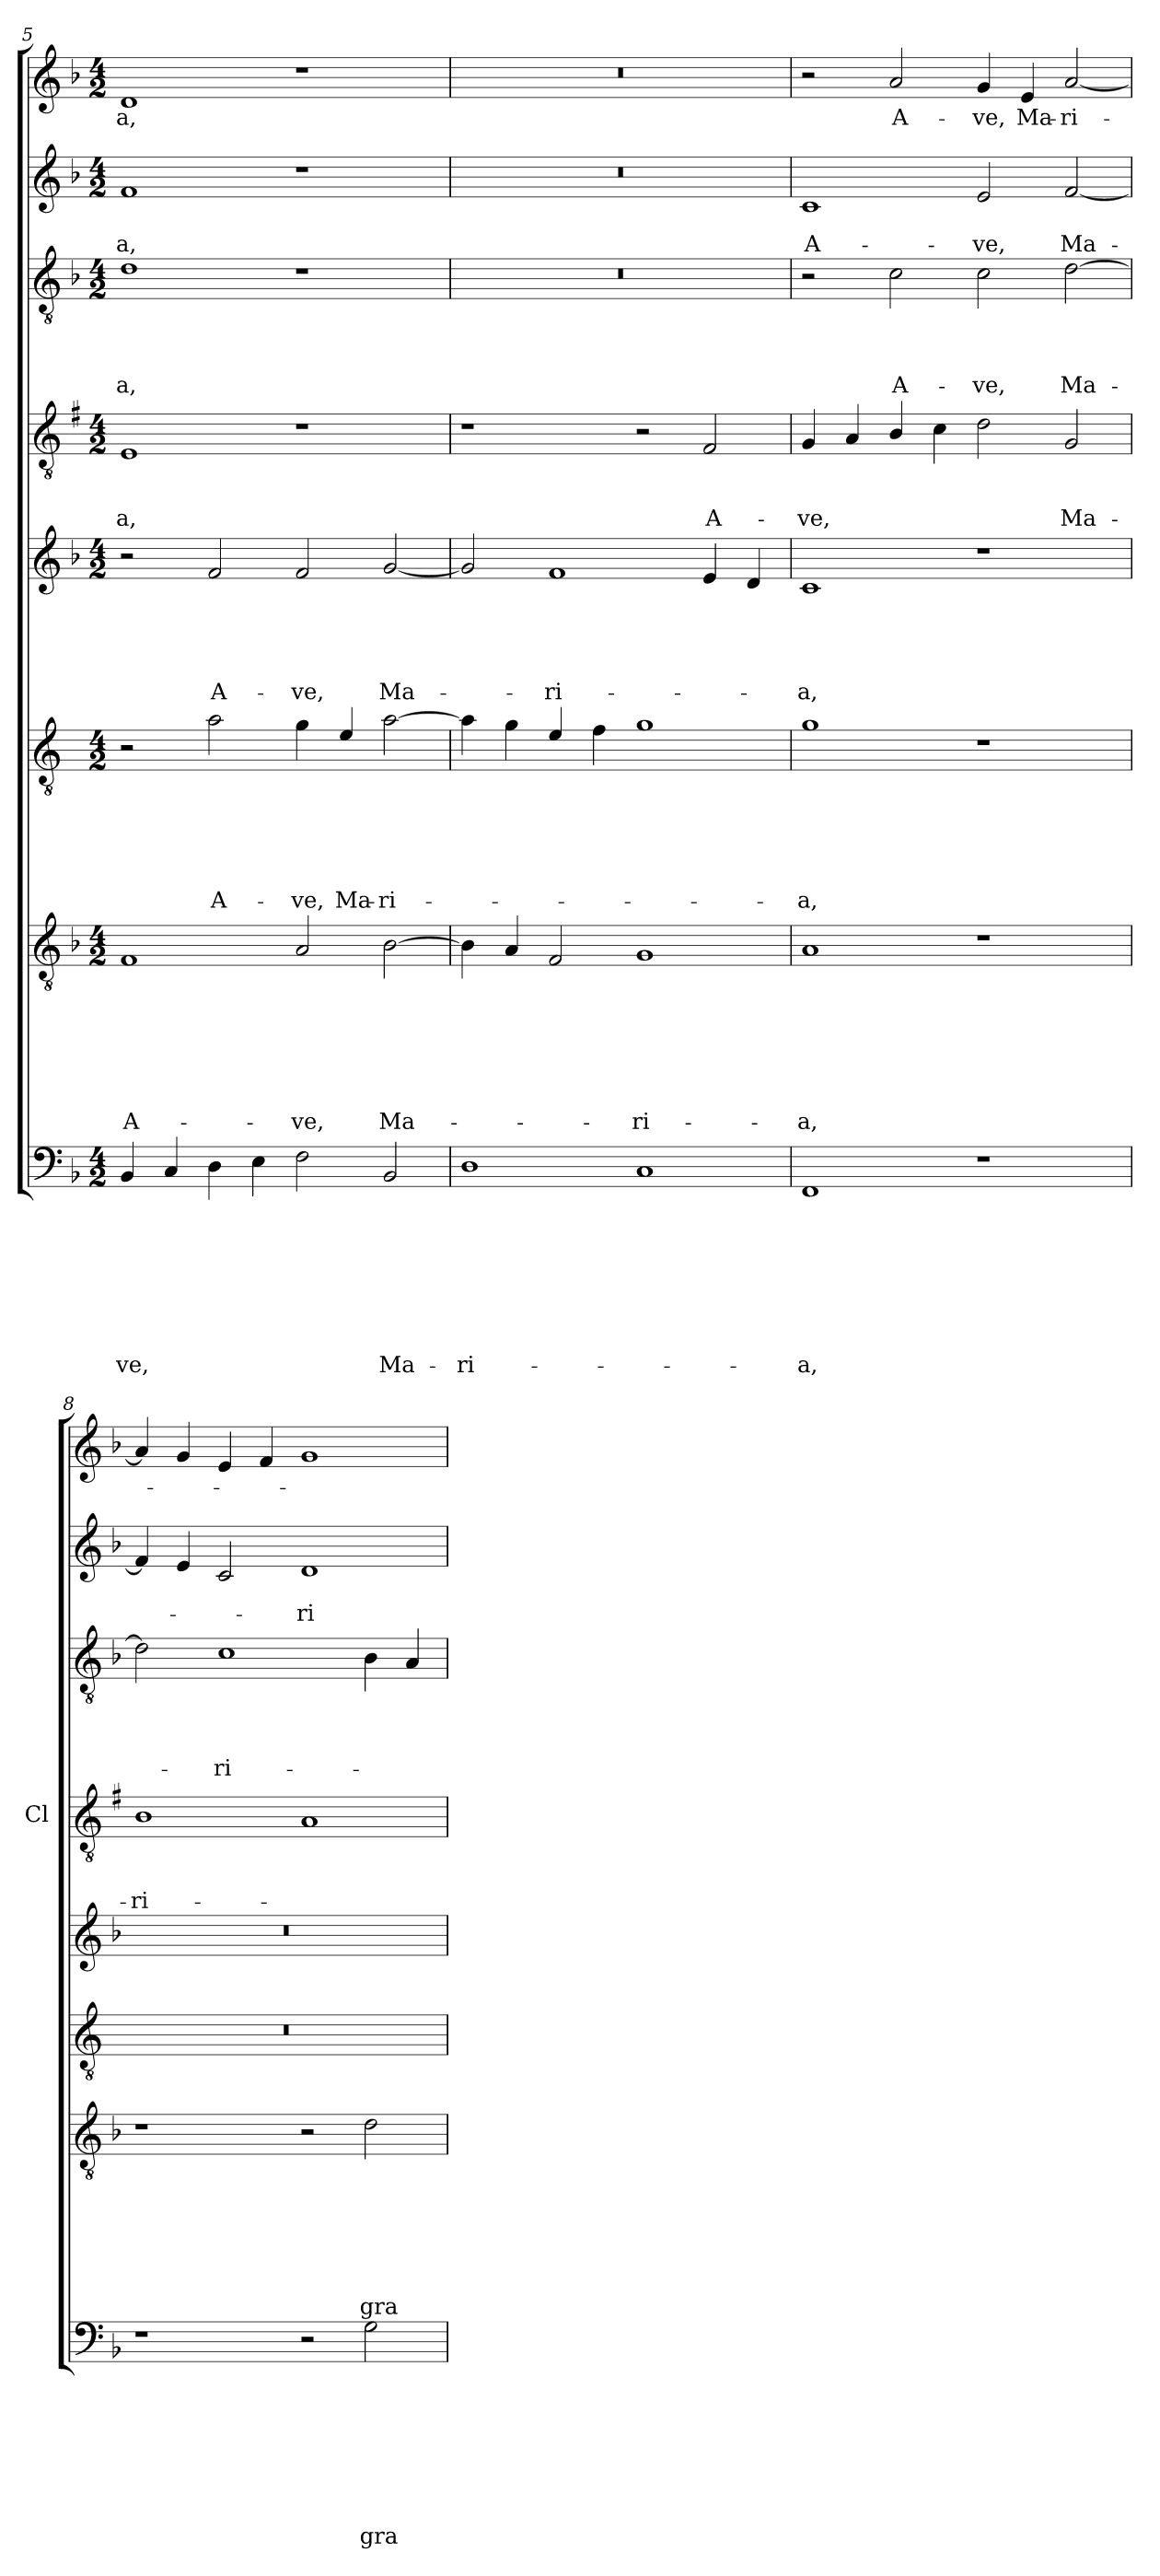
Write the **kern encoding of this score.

**kern	**text	**text	**text	**text	**text	**text	**text	**text	**kern	**text	**text	**text	**text	**text	**text	**text	**kern	**text	**text	**text	**text	**text	**text	**kern	**text	**text	**text	**text	**text	**kern	**text	**text	**text	**kern	**text	**text	**text	**text	**kern	**text	**text	**kern	**text
*part8	*part8	*part8	*part8	*part8	*part8	*part8	*part8	*part8	*part7	*part7	*part7	*part7	*part7	*part7	*part7	*part7	*part6	*part6	*part6	*part6	*part6	*part6	*part6	*part5	*part5	*part5	*part5	*part5	*part5	*part4	*part4	*part4	*part4	*part3	*part3	*part3	*part3	*part3	*part2	*part2	*part2	*part1	*part1
*staff8	*staff8	*staff8	*staff8	*staff8	*staff8	*staff8	*staff8	*staff8	*staff7	*staff7	*staff7	*staff7	*staff7	*staff7	*staff7	*staff7	*staff6	*staff6	*staff6	*staff6	*staff6	*staff6	*staff6	*staff5	*staff5	*staff5	*staff5	*staff5	*staff5	*staff4	*staff4	*staff4	*staff4	*staff3	*staff3	*staff3	*staff3	*staff3	*staff2	*staff2	*staff2	*staff1	*staff1
*	*	*	*	*	*	*	*	*	*	*	*	*	*	*	*	*	*	*	*	*	*	*	*	*	*	*	*	*	*	*I'Cl	*	*	*	*	*	*	*	*	*	*	*	*	*
*clefF4	*	*	*	*	*	*	*	*	*clefGv2	*	*	*	*	*	*	*	*clefGv2	*	*	*	*	*	*	*clefG2	*	*	*	*	*	*clefGv2	*	*	*	*clefGv2	*	*	*	*	*clefG2	*	*	*clefG2	*
*	*	*	*	*	*	*	*	*	*	*	*	*	*	*	*	*	*ITrd4c7	*	*	*	*	*	*	*	*	*	*	*	*	*ITrd1c2	*	*	*	*	*	*	*	*	*	*	*	*	*
*k[b-]	*	*	*	*	*	*	*	*	*k[b-]	*	*	*	*	*	*	*	*k[b-]	*	*	*	*	*	*	*k[b-]	*	*	*	*	*	*k[b-]	*	*	*	*k[b-]	*	*	*	*	*k[b-]	*	*	*k[b-]	*
*F:	*	*	*	*	*	*	*	*	*F:	*	*	*	*	*	*	*	*F:	*	*	*	*	*	*	*F:	*	*	*	*	*	*F:	*	*	*	*F:	*	*	*	*	*F:	*	*	*F:	*
*M4/2	*	*	*	*	*	*	*	*	*M4/2	*	*	*	*	*	*	*	*M4/2	*	*	*	*	*	*	*M4/2	*	*	*	*	*	*M4/2	*	*	*	*M4/2	*	*	*	*	*M4/2	*	*	*M4/2	*
=5	=5	=5	=5	=5	=5	=5	=5	=5	=5	=5	=5	=5	=5	=5	=5	=5	=5	=5	=5	=5	=5	=5	=5	=5	=5	=5	=5	=5	=5	=5	=5	=5	=5	=5	=5	=5	=5	=5	=5	=5	=5	=5	=5
!	!	!	!	!	!	!	!	!LO:LY:b	!	!	!	!	!	!	!	!LO:LY:b	!	!	!	!	!	!	!	!	!	!	!	!	!	!	!	!	!LO:LY:b	!	!	!	!	!LO:LY:b	!	!	!LO:LY:b	!	!LO:LY:b
4BB-/	.	.	.	.	.	.	.	-ve,	1F	.	.	.	.	.	.	A-	2r	.	.	.	.	.	.	2r	.	.	.	.	.	1D	.	.	-a,	1d	.	.	.	-a,	1f	.	-a,	1d	-a,
4C/	.	.	.	.	.	.	.	.	.	.	.	.	.	.	.	.	.	.	.	.	.	.	.	.	.	.	.	.	.	.	.	.	.	.	.	.	.	.	.	.	.	.	.
!	!	!	!	!	!	!	!	!	!	!	!	!	!	!	!	!	!	!	!	!	!	!	!LO:LY:b	!	!	!	!	!	!LO:LY:b	!	!	!	!	!	!	!	!	!	!	!	!	!	!
4D\	.	.	.	.	.	.	.	.	.	.	.	.	.	.	.	.	2d\	.	.	.	.	.	A-	2f/	.	.	.	.	A-	.	.	.	.	.	.	.	.	.	.	.	.	.	.
4E\	.	.	.	.	.	.	.	.	.	.	.	.	.	.	.	.	.	.	.	.	.	.	.	.	.	.	.	.	.	.	.	.	.	.	.	.	.	.	.	.	.	.	.
!	!	!	!	!	!	!	!	!	!	!	!	!	!	!	!	!LO:LY:b	!	!	!	!	!	!	!LO:LY:b	!	!	!	!	!	!LO:LY:b	!	!	!	!	!	!	!	!	!	!	!	!	!	!
2F\	.	.	.	.	.	.	.	.	2A/	.	.	.	.	.	.	-ve,	4c\	.	.	.	.	.	-ve,	2f/	.	.	.	.	-ve,	1r	.	.	.	1r	.	.	.	.	1r	.	.	1r	.
!	!	!	!	!	!	!	!	!	!	!	!	!	!	!	!	!	!	!	!	!	!	!	!LO:LY:b	!	!	!	!	!	!	!	!	!	!	!	!	!	!	!	!	!	!	!	!
.	.	.	.	.	.	.	.	.	.	.	.	.	.	.	.	.	4A/	.	.	.	.	.	Ma-	.	.	.	.	.	.	.	.	.	.	.	.	.	.	.	.	.	.	.	.
!	!	!	!	!	!	!	!	!LO:LY:b	!	!	!	!	!	!	!	!LO:LY:b	!	!	!	!	!	!	!LO:LY:b	!	!	!	!	!	!LO:LY:b	!	!	!	!	!	!	!	!	!	!	!	!	!	!
2BB-/	.	.	.	.	.	.	.	Ma-	[2B-\	.	.	.	.	.	.	Ma-	[2d\	.	.	.	.	.	-ri-	[2g/	.	.	.	.	Ma-	.	.	.	.	.	.	.	.	.	.	.	.	.	.
=6	=6	=6	=6	=6	=6	=6	=6	=6	=6	=6	=6	=6	=6	=6	=6	=6	=6	=6	=6	=6	=6	=6	=6	=6	=6	=6	=6	=6	=6	=6	=6	=6	=6	=6	=6	=6	=6	=6	=6	=6	=6	=6	=6
!	!	!	!	!	!	!	!	!LO:LY:b	!	!	!	!	!	!	!	!	!	!	!	!	!	!	!	!	!	!	!	!	!	!	!	!	!	!	!	!	!	!	!	!	!	!	!
1D	.	.	.	.	.	.	.	-ri-	4B-\]	.	.	.	.	.	.	.	4d\]	.	.	.	.	.	.	2g/]	.	.	.	.	.	1r	.	.	.	0r	.	.	.	.	0r	.	.	0r	.
.	.	.	.	.	.	.	.	.	4A/	.	.	.	.	.	.	.	4c\	.	.	.	.	.	.	.	.	.	.	.	.	.	.	.	.	.	.	.	.	.	.	.	.	.	.
!	!	!	!	!	!	!	!	!	!	!	!	!	!	!	!	!	!	!	!	!	!	!	!	!	!	!	!	!	!LO:LY:b	!	!	!	!	!	!	!	!	!	!	!	!	!	!
.	.	.	.	.	.	.	.	.	2F/	.	.	.	.	.	.	.	4A/	.	.	.	.	.	.	1f	.	.	.	.	-ri-	.	.	.	.	.	.	.	.	.	.	.	.	.	.
.	.	.	.	.	.	.	.	.	.	.	.	.	.	.	.	.	4B-\	.	.	.	.	.	.	.	.	.	.	.	.	.	.	.	.	.	.	.	.	.	.	.	.	.	.
!	!	!	!	!	!	!	!	!	!	!	!	!	!	!	!	!LO:LY:b	!	!	!	!	!	!	!	!	!	!	!	!	!	!	!	!	!	!	!	!	!	!	!	!	!	!	!
1C	.	.	.	.	.	.	.	.	1G	.	.	.	.	.	.	-ri-	1c	.	.	.	.	.	.	.	.	.	.	.	.	2r	.	.	.	.	.	.	.	.	.	.	.	.	.
!	!	!	!	!	!	!	!	!	!	!	!	!	!	!	!	!	!	!	!	!	!	!	!	!	!	!	!	!	!	!	!	!	!LO:LY:b	!	!	!	!	!	!	!	!	!	!
.	.	.	.	.	.	.	.	.	.	.	.	.	.	.	.	.	.	.	.	.	.	.	.	4e/	.	.	.	.	.	2E/	.	.	A-	.	.	.	.	.	.	.	.	.	.
.	.	.	.	.	.	.	.	.	.	.	.	.	.	.	.	.	.	.	.	.	.	.	.	4d/	.	.	.	.	.	.	.	.	.	.	.	.	.	.	.	.	.	.	.
!!LO:LB:g=z
=7	=7	=7	=7	=7	=7	=7	=7	=7	=7	=7	=7	=7	=7	=7	=7	=7	=7	=7	=7	=7	=7	=7	=7	=7	=7	=7	=7	=7	=7	=7	=7	=7	=7	=7	=7	=7	=7	=7	=7	=7	=7	=7	=7
!	!	!	!	!	!	!	!	!LO:LY:b	!	!	!	!	!	!	!	!LO:LY:b	!	!	!	!	!	!	!LO:LY:b	!	!	!	!	!	!LO:LY:b	!	!	!	!LO:LY:b	!	!	!	!	!	!	!	!LO:LY:b	!	!
1FF	.	.	.	.	.	.	.	-a,	1A	.	.	.	.	.	.	-a,	1c	.	.	.	.	.	-a,	1c	.	.	.	.	-a,	4F/	.	.	-ve,	2r	.	.	.	.	1c	.	A-	2r	.
.	.	.	.	.	.	.	.	.	.	.	.	.	.	.	.	.	.	.	.	.	.	.	.	.	.	.	.	.	.	4G/	.	.	.	.	.	.	.	.	.	.	.	.	.
!	!	!	!	!	!	!	!	!	!	!	!	!	!	!	!	!	!	!	!	!	!	!	!	!	!	!	!	!	!	!	!	!	!	!	!	!	!	!LO:LY:b	!	!	!	!	!LO:LY:b
.	.	.	.	.	.	.	.	.	.	.	.	.	.	.	.	.	.	.	.	.	.	.	.	.	.	.	.	.	.	4A/	.	.	.	2c\	.	.	.	A-	.	.	.	2a/	A-
.	.	.	.	.	.	.	.	.	.	.	.	.	.	.	.	.	.	.	.	.	.	.	.	.	.	.	.	.	.	4B-\	.	.	.	.	.	.	.	.	.	.	.	.	.
!	!	!	!	!	!	!	!	!	!	!	!	!	!	!	!	!	!	!	!	!	!	!	!	!	!	!	!	!	!	!	!	!	!	!	!	!	!	!LO:LY:b	!	!	!LO:LY:b	!	!LO:LY:b
1r	.	.	.	.	.	.	.	.	1r	.	.	.	.	.	.	.	1r	.	.	.	.	.	.	1r	.	.	.	.	.	2c\	.	.	.	2c\	.	.	.	-ve,	2e/	.	-ve,	4g/	-ve,
!	!	!	!	!	!	!	!	!	!	!	!	!	!	!	!	!	!	!	!	!	!	!	!	!	!	!	!	!	!	!	!	!	!	!	!	!	!	!	!	!	!	!	!LO:LY:b
.	.	.	.	.	.	.	.	.	.	.	.	.	.	.	.	.	.	.	.	.	.	.	.	.	.	.	.	.	.	.	.	.	.	.	.	.	.	.	.	.	.	4e/	Ma-
!	!	!	!	!	!	!	!	!	!	!	!	!	!	!	!	!	!	!	!	!	!	!	!	!	!	!	!	!	!	!	!	!	!LO:LY:b	!	!	!	!	!LO:LY:b	!	!	!LO:LY:b	!	!LO:LY:b
.	.	.	.	.	.	.	.	.	.	.	.	.	.	.	.	.	.	.	.	.	.	.	.	.	.	.	.	.	.	2F/	.	.	Ma-	[2d\	.	.	.	Ma-	[2f/	.	Ma-	[2a/	-ri-
=8	=8	=8	=8	=8	=8	=8	=8	=8	=8	=8	=8	=8	=8	=8	=8	=8	=8	=8	=8	=8	=8	=8	=8	=8	=8	=8	=8	=8	=8	=8	=8	=8	=8	=8	=8	=8	=8	=8	=8	=8	=8	=8	=8
!	!	!	!	!	!	!	!	!	!	!	!	!	!	!	!	!	!	!	!	!	!	!	!	!	!	!	!	!	!	!	!	!	!LO:LY:b	!	!	!	!	!	!	!	!	!	!
1r	.	.	.	.	.	.	.	.	1r	.	.	.	.	.	.	.	0r	.	.	.	.	.	.	0r	.	.	.	.	.	1A	.	.	-ri-	2d\]	.	.	.	.	4f/]	.	.	4a/]	.
.	.	.	.	.	.	.	.	.	.	.	.	.	.	.	.	.	.	.	.	.	.	.	.	.	.	.	.	.	.	.	.	.	.	.	.	.	.	.	4e/	.	.	4g/	.
!	!	!	!	!	!	!	!	!	!	!	!	!	!	!	!	!	!	!	!	!	!	!	!	!	!	!	!	!	!	!	!	!	!	!	!	!	!	!LO:LY:b	!	!	!	!	!
.	.	.	.	.	.	.	.	.	.	.	.	.	.	.	.	.	.	.	.	.	.	.	.	.	.	.	.	.	.	.	.	.	.	1c	.	.	.	-ri-	2c/	.	.	4e/	.
.	.	.	.	.	.	.	.	.	.	.	.	.	.	.	.	.	.	.	.	.	.	.	.	.	.	.	.	.	.	.	.	.	.	.	.	.	.	.	.	.	.	4f/	.
!	!	!	!	!	!	!	!	!	!	!	!	!	!	!	!	!	!	!	!	!	!	!	!	!	!	!	!	!	!	!	!	!	!	!	!	!	!	!	!	!	!LO:LY:b	!	!
2r	.	.	.	.	.	.	.	.	2r	.	.	.	.	.	.	.	.	.	.	.	.	.	.	.	.	.	.	.	.	1G	.	.	.	.	.	.	.	.	1d	.	-ri-	1g	.
!	!	!	!	!	!	!	!	!LO:LY:b	!	!	!	!	!	!	!	!LO:LY:b	!	!	!	!	!	!	!	!	!	!	!	!	!	!	!	!	!	!	!	!	!	!	!	!	!	!	!
2G\	.	.	.	.	.	.	.	gra-	2d\	.	.	.	.	.	.	gra-	.	.	.	.	.	.	.	.	.	.	.	.	.	.	.	.	.	4B-\	.	.	.	.	.	.	.	.	.
.	.	.	.	.	.	.	.	.	.	.	.	.	.	.	.	.	.	.	.	.	.	.	.	.	.	.	.	.	.	.	.	.	.	4A/	.	.	.	.	.	.	.	.	.
=	=	=	=	=	=	=	=	=	=	=	=	=	=	=	=	=	=	=	=	=	=	=	=	=	=	=	=	=	=	=	=	=	=	=	=	=	=	=	=	=	=	=	=
*-	*-	*-	*-	*-	*-	*-	*-	*-	*-	*-	*-	*-	*-	*-	*-	*-	*-	*-	*-	*-	*-	*-	*-	*-	*-	*-	*-	*-	*-	*-	*-	*-	*-	*-	*-	*-	*-	*-	*-	*-	*-	*-	*-
